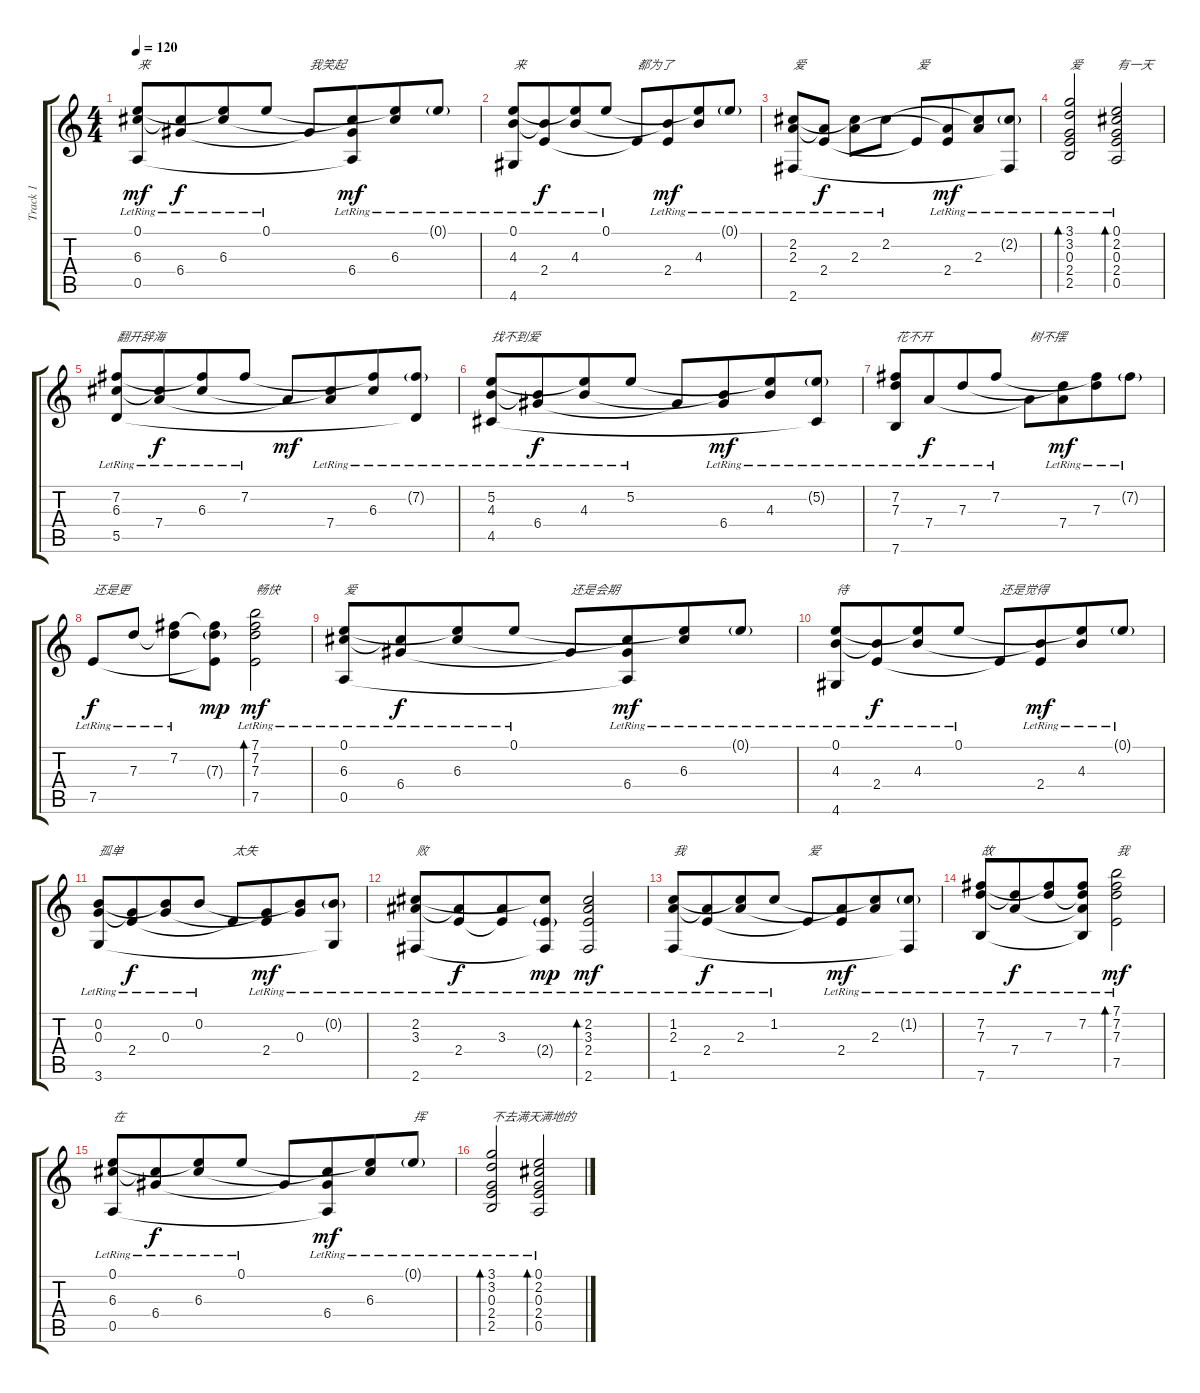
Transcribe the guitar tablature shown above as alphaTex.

\track ("Track 1" "Track 1") {instrument acousticguitarsteel}
\staff {score tabs}
\tuning (E4 B3 G3 D3 A2 E2) {hide}
\ts (4 4)
\tempo 120
\clef g2
\ks c
(0.1 6.3 0.5{lr}).8{txt "来" dy mf} (6.3{t} 6.4{lr}).8{dy f beam merge} (0.1{t} 6.3{lr}).8 0.1{lr}.8 6.4{t}.8{txt "我笑起"} (6.3{t} 6.4{lr} 0.5{t}).8{dy mf beam merge} (0.1{t} 6.3{lr}).8 0.1{g lr}.8 |
(0.1{lr} 4.3{lr} 4.6{lr}).8{txt "来"} (4.3{t} 2.4{lr}).8{dy f beam merge} (0.1{t} 4.3{lr}).8 0.1{lr}.8 2.4{t}.8{txt "都为了"} (4.3{t} 2.4{lr}).8{dy mf beam merge} (0.1{t} 4.3{lr}).8 0.1{g lr}.8 |
(2.2{lr} 2.3{lr} 2.6{lr}).8{txt "爱"} (2.3{t} 2.4{lr}).8{dy f} (2.2{t} 2.3{lr}).8 2.2{lr}.8 2.4{t}.8{txt "爱"} (2.3{t} 2.4{lr}).8{dy mf beam merge} (2.2{t} 2.3{lr}).8 (2.2{g lr} 2.6{t}).8 |
(3.1{lr} 3.2{lr} 0.3{lr} 2.4{lr} 2.5{lr}).2{bd 120 txt "爱"} (0.1 2.2{lr} 0.3{lr} 2.4{lr} 0.5).2{bd 120 txt "有一天"} |
(7.2{lr} 6.3{lr} 5.5{lr}).8{txt "翻开辞海"} (6.3{t} 7.4{lr}).8{dy f beam merge} (7.2{t} 6.3{lr}).8 7.2{lr}.8 7.4{t}.8{dy mf} (6.3{t} 7.4{lr}).8{beam merge} (7.2{t} 6.3{lr}).8 (7.2{g lr} 5.5{t}).8 |
(5.2{lr} 4.3{lr} 4.5{lr}).8{txt "找不到爱"} (4.3{t} 6.4{lr}).8{dy f beam merge} (5.2{t} 4.3{lr}).8 5.2{lr}.8 6.4{t}.8 (4.3{t} 6.4{lr}).8{dy mf beam merge} (5.2{t} 4.3{lr}).8 (5.2{g lr} 4.5{t}).8 |
(7.2 7.3 7.6{lr}).8{txt "花不开"} 7.4{lr}.8{dy f beam merge} 7.3{lr}.8 7.2{lr}.8 7.4{t}.8{txt "树不摆"} (7.3{t} 7.4{lr}).8{dy mf beam merge} (7.2{t} 7.3{lr}).8 7.2{g lr}.8 |
7.5{lr}.8{txt "还是更" dy f} 7.3{lr}.8 (7.2{lr} 7.3{t}).8 (7.2{t} 7.3{g} 7.5{t}).8{dy mp} (7.1{lr} 7.2{lr} 7.3{lr} 7.5{lr}).2{bd 240 txt "畅快" dy mf} |
(0.1 6.3 0.5{lr}).8{txt "爱"} (6.3{t} 6.4{lr}).8{dy f beam merge} (0.1{t} 6.3{lr}).8 0.1{lr}.8 6.4{t}.8{txt "还是会期"} (6.3{t} 6.4{lr} 0.5{t}).8{dy mf beam merge} (0.1{t} 6.3{lr}).8 0.1{g lr}.8 |
(0.1{lr} 4.3{lr} 4.6{lr}).8{txt "待"} (4.3{t} 2.4{lr}).8{dy f beam merge} (0.1{t} 4.3{lr}).8 0.1{lr}.8 2.4{t}.8{txt "还是觉得"} (4.3{t} 2.4{lr}).8{dy mf beam merge} (0.1{t} 4.3{lr}).8 0.1{g lr}.8 |
(0.2{lr} 0.3{lr} 3.6{lr}).8{txt "孤单"} (0.3{t} 2.4{lr}).8{dy f beam merge} (0.2{t} 0.3{lr}).8 0.2{lr}.8 2.4{t}.8{txt "太失"} (0.3{t} 2.4{lr}).8{dy mf beam merge} (0.2{t} 0.3{lr}).8 (0.2{g lr} 3.6{t}).8 |
(2.2{lr} 3.3{lr} 2.6{lr}).8{txt "败"} (3.3{t} 2.4{lr}).8{dy f beam merge} (3.3{lr} 2.4{t}).8 (2.2{t} 2.4{g lr} 2.6{t}).8{dy mp} (2.2{lr} 3.3{lr} 2.4{lr} 2.6{lr}).2{bd 240 dy mf} |
(1.2{lr} 2.3{lr} 1.6{lr}).8{txt "我"} (2.3{t} 2.4{lr}).8{dy f beam merge} (1.2{t} 2.3{lr}).8 1.2{lr}.8 2.4{t}.8{txt "爱"} (2.3{t} 2.4{lr}).8{dy mf beam merge} (1.2{t} 2.3{lr}).8 (1.2{g lr} 1.6{t}).8 |
(7.2{lr} 7.3{lr} 7.6{lr}).8{txt "故"} (7.3{t} 7.4{lr}).8{dy f beam merge} (7.2{t} 7.3{lr}).8 (7.2{lr} 7.3{t} 7.4{t} 7.6{t}).8 (7.1{lr} 7.2{lr} 7.3{lr} 7.5{lr}).2{bd 240 txt "我" dy mf} |
(0.1 6.3 0.5{lr}).8{txt "在"} (6.3{t} 6.4{lr}).8{dy f beam merge} (0.1{t} 6.3{lr}).8 0.1{lr}.8 6.4{t}.8 (6.3{t} 6.4{lr} 0.5{t}).8{dy mf beam merge} (0.1{t} 6.3{lr}).8 0.1{g lr}.8{txt "挥"} |
(3.1{lr} 3.2{lr} 0.3{lr} 2.4{lr} 2.5{lr}).2{bd 60 txt "不去满天"} (0.1{lr} 2.2{lr} 0.3{lr} 2.4{lr} 0.5{lr}).2{bd 60 txt "满地的"}
